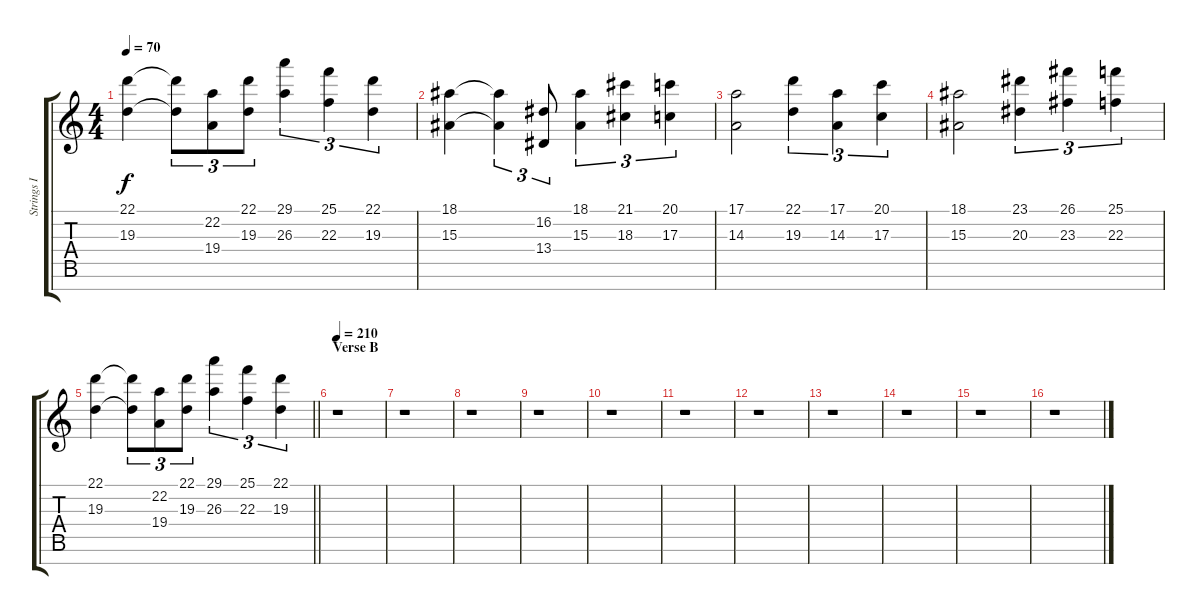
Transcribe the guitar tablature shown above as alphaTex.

\track ("Strings I" "Strings I") {instrument stringensemble1}
\staff {score tabs}
\tuning (E4 B3 G3 D3 A2 E2 B1) {hide}
\ts (4 4)
\tempo 70
\clef g2
\ks c
(22.1 19.3).4{dy f} (22.1{t} 19.3{t}).8{tu (3 2)} (22.2 19.4).8{tu (3 2)} (22.1 19.3).8{tu (3 2)} (29.1 26.3).4{tu (3 2)} (25.1 22.3).4{tu (3 2)} (22.1 19.3).4{tu (3 2)} |
(18.1 15.3).4 (18.1{t} 15.3{t}).4{tu (3 2)} (16.2 13.4).8{tu (3 2)} (18.1 15.3).4{tu (3 2)} (21.1 18.3).4{tu (3 2)} (20.1 17.3).4{tu (3 2)} |
(17.1 14.3).2 (22.1 19.3).4{tu (3 2)} (17.1 14.3).4{tu (3 2)} (20.1 17.3).4{tu (3 2)} |
(18.1 15.3).2 (23.1 20.3).4{tu (3 2)} (26.1 23.3).4{tu (3 2)} (25.1 22.3).4{tu (3 2)} |
\barLineRight lightlight
(22.1 19.3).4 (22.1{t} 19.3{t}).8{tu (3 2)} (22.2 19.4).8{tu (3 2)} (22.1 19.3).8{tu (3 2)} (29.1 26.3).4{tu (3 2)} (25.1 22.3).4{tu (3 2)} (22.1 19.3).4{tu (3 2)} |
\section ("" "Verse B")
\tempo 210
r.1 |
r.1 |
r.1 |
r.1 |
r.1 |
r.1 |
r.1 |
r.1 |
r.1 |
r.1 |
r.1
